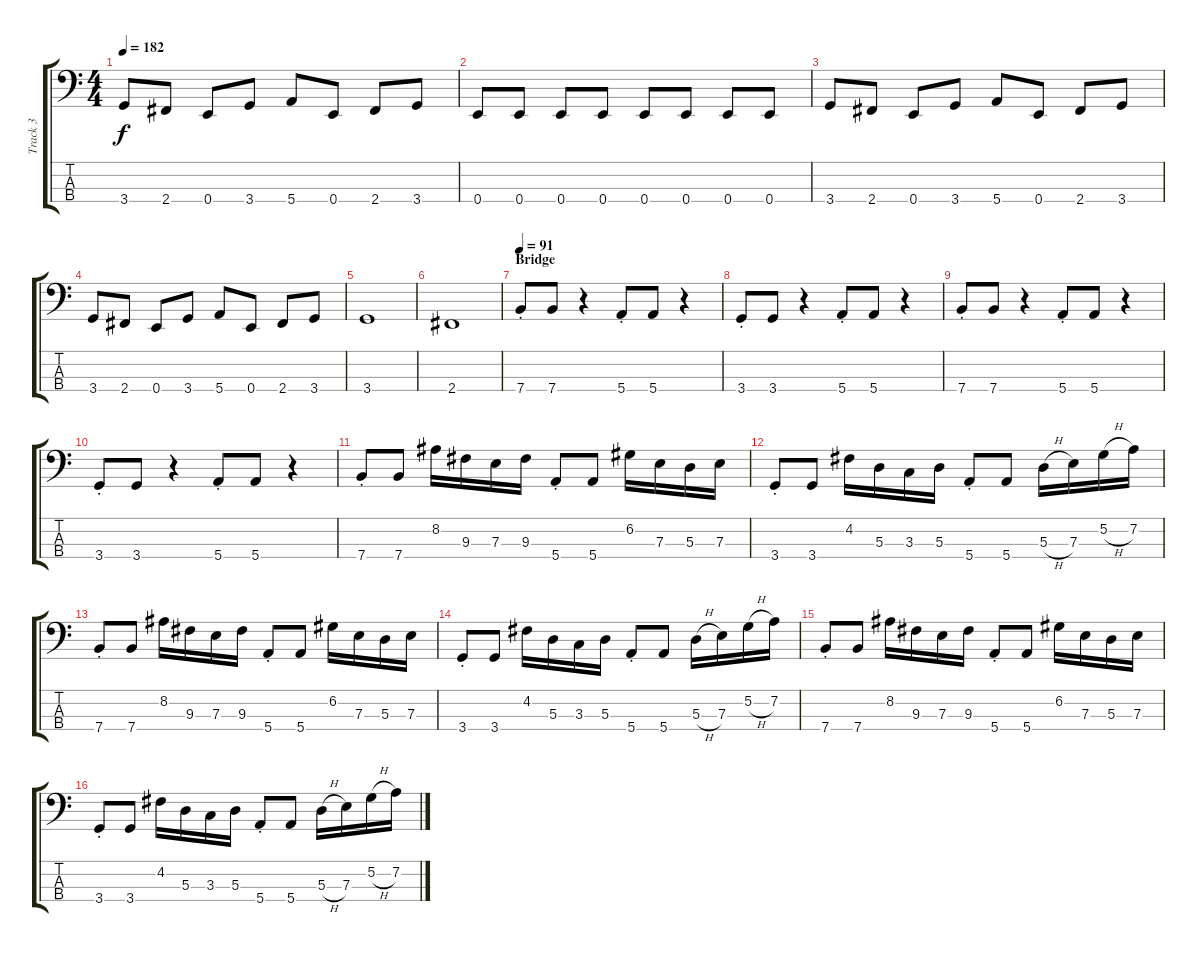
\track ("Track 3" "Track 3") {instrument electricbassfinger}
\staff {score tabs}
\tuning (G2 D2 A1 E1) {hide}
\ts (4 4)
\tempo 182
\clef f4
\ks c
3.4.8{dy f} 2.4.8 0.4.8 3.4.8 5.4.8 0.4.8 2.4.8 3.4.8 |
0.4.8 0.4.8 0.4.8 0.4.8 0.4.8 0.4.8 0.4.8 0.4.8 |
3.4.8 2.4.8 0.4.8 3.4.8 5.4.8 0.4.8 2.4.8 3.4.8 |
3.4.8 2.4.8 0.4.8 3.4.8 5.4.8 0.4.8 2.4.8 3.4.8 |
3.4.1 |
2.4.1 |
\section ("" "Bridge")
\tempo 91
7.4{st}.8 7.4.8 r.4 5.4{st}.8 5.4.8 r.4 |
3.4{st}.8 3.4.8 r.4 5.4{st}.8 5.4.8 r.4 |
7.4{st}.8 7.4.8 r.4 5.4{st}.8 5.4.8 r.4 |
3.4{st}.8 3.4.8 r.4 5.4{st}.8 5.4.8 r.4 |
7.4{st}.8 7.4.8 8.2.16 9.3.16 7.3.16 9.3.16 5.4{st}.8 5.4.8 6.2.16 7.3.16 5.3.16 7.3.16 |
3.4{st}.8 3.4.8 4.2.16 5.3.16 3.3.16 5.3.16 5.4{st}.8 5.4.8 5.3{h}.16 7.3.16 5.2{h}.16 7.2.16 |
7.4{st}.8 7.4.8 8.2.16 9.3.16 7.3.16 9.3.16 5.4{st}.8 5.4.8 6.2.16 7.3.16 5.3.16 7.3.16 |
3.4{st}.8 3.4.8 4.2.16 5.3.16 3.3.16 5.3.16 5.4{st}.8 5.4.8 5.3{h}.16 7.3.16 5.2{h}.16 7.2.16 |
7.4{st}.8 7.4.8 8.2.16 9.3.16 7.3.16 9.3.16 5.4{st}.8 5.4.8 6.2.16 7.3.16 5.3.16 7.3.16 |
3.4{st}.8 3.4.8 4.2.16 5.3.16 3.3.16 5.3.16 5.4{st}.8 5.4.8 5.3{h}.16 7.3.16 5.2{h}.16 7.2.16
